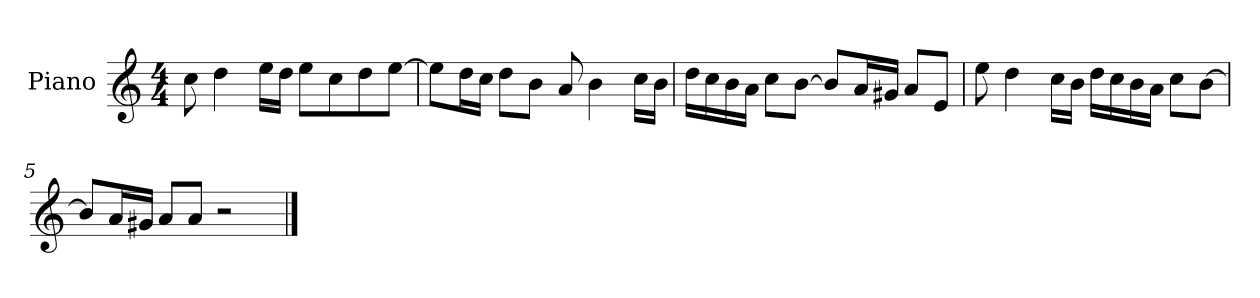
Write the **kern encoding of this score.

**kern
*part1
*staff1
*I"Piano
*I'P-no
*clefG2
*k[]
*M4/4
*MM90
=1
8cc\
4dd\
16ee\LL
16dd\JJ
8ee\L
8cc\
8dd\
[8ee\J
=2
8ee\L]
16dd\L
16cc\JJ
8dd\L
8b\J
8a/
4b\
16cc\LL
16b\JJ
=3
16dd\LL
16cc\
16b\
16a\JJ
8cc\L
[8b\J
8b/L]
16a/L
16g#X/JJ
8a/L
8e/J
=4
8ee\
4dd\
16cc\LL
16b\JJ
16dd\LL
16cc\
16b\
16a\JJ
8cc\L
[8b\J
!!LO:LB:g=z
=5
8b/L]
16a/L
16g#X/JJ
8a/L
8a/J
2r
==
*-
